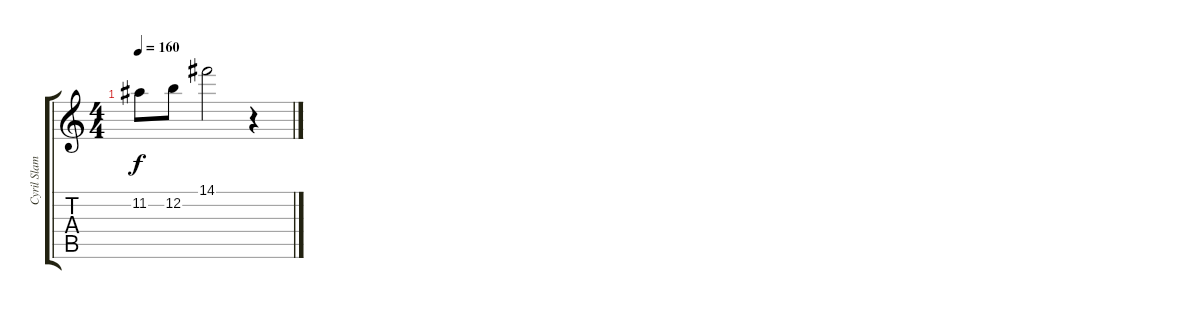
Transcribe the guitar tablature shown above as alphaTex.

\track ("Cyril Slama" "Cyril Slam") {instrument distortionguitar}
\staff {score tabs}
\tuning (E4 B3 G3 D3 A2 E2) {hide}
\ts (4 4)
\tempo 160
\clef g2
\ks c
11.2.8{dy f} 12.2.8 14.1.2 r.4
